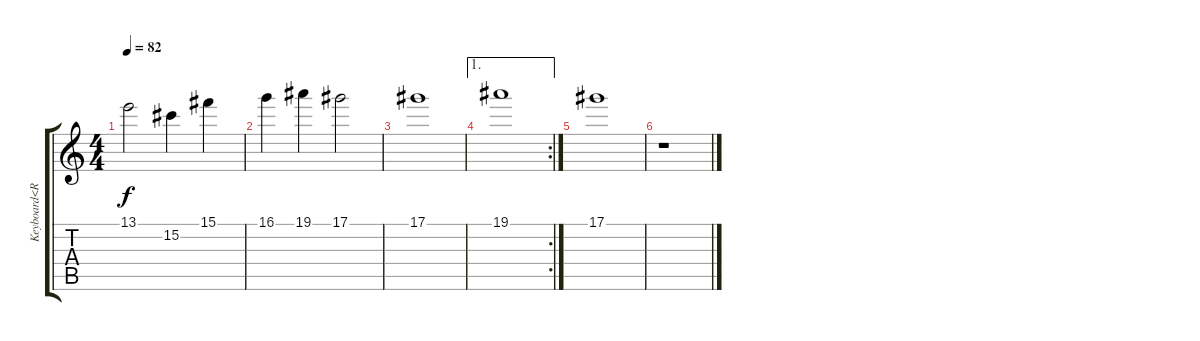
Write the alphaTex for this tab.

\track ("Keyboard<R>" "Keyboard<R") {instrument stringensemble1}
\staff {score tabs}
\tuning (Eb5 Bb4 Gb4 Db4 Ab3 Eb3) {hide}
\ts (4 4)
\tempo 82
\clef g2
\ks c
13.1.2{dy f} 15.2.4 15.1.4 |
16.1.4 19.1.4 17.1.2 |
17.1.1 |
\ae 1
\rc 2
19.1.1 |
17.1.1 |
r.1
